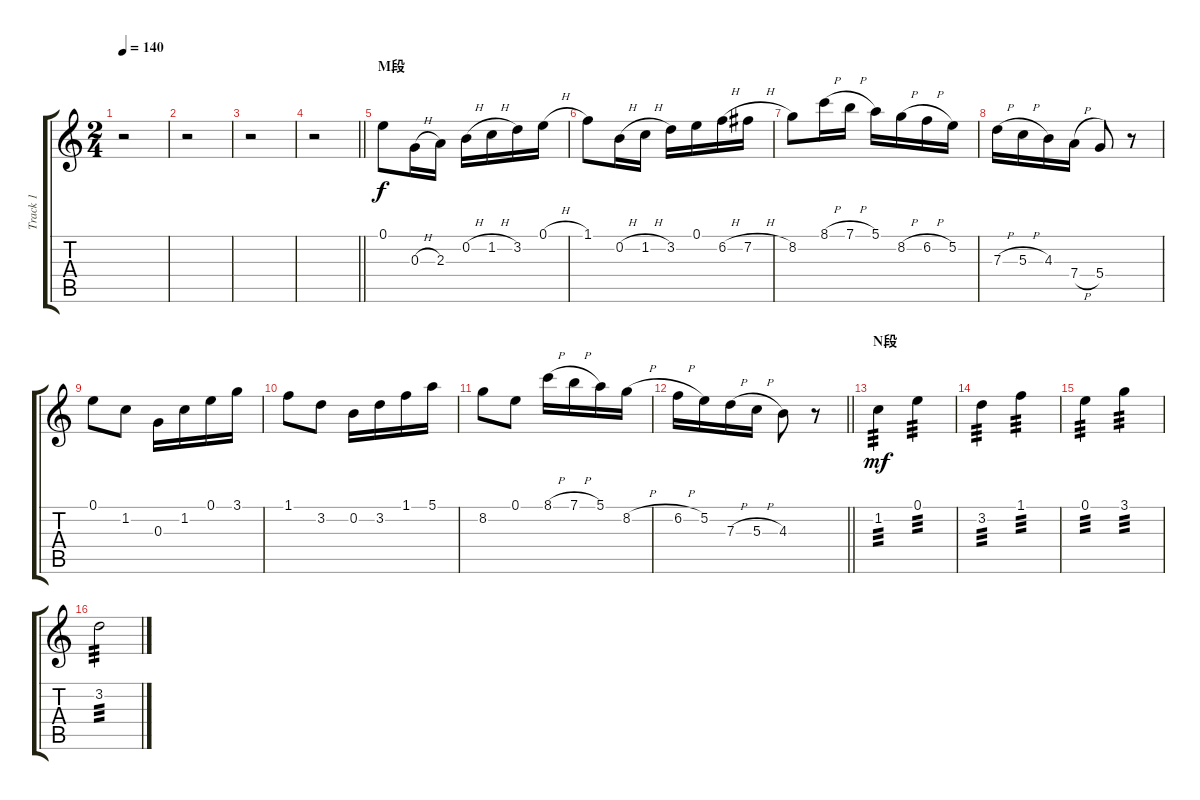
\track ("Track 1" "Track 1") {instrument acousticguitarsteel}
\staff {score tabs}
\tuning (E4 B3 G3 D3 A2 E2) {hide}
\ts (2 4)
\tempo 140
\clef g2
\ks c
r.2{dy ff} |
r.2 |
r.2 |
\barLineRight lightlight
r.2 |
\section ("" "M段")
0.1.8{dy f} 0.3{h}.16 2.3.16 0.2{h}.16 1.2{h}.16 3.2.16 0.1{h}.16 |
1.1.8 0.2{h}.16 1.2{h}.16 3.2.16 0.1.16 6.2{h}.16 7.2{h}.16 |
8.2.8 8.1{h}.16 7.1{h}.16 5.1.16 8.2{h}.16 6.2{h}.16 5.2.16 |
7.3{h}.16 5.3{h}.16 4.3.16 7.4{h}.16 5.4.8 r.8 |
0.1.8 1.2.8 0.3.16 1.2.16 0.1.16 3.1.16 |
1.1.8 3.2.8 0.2.16 3.2.16 1.1.16 5.1.16 |
8.2.8 0.1.8 8.1{h}.16 7.1{h}.16 5.1.16 8.2{h}.16 |
\barLineRight lightlight
6.2{h}.16 5.2.16 7.3{h}.16 5.3{h}.16 4.3.8 r.8 |
\section ("" "N段")
1.2.4{tp 3 dy mf} 0.1.4{tp 3} |
3.2.4{tp 3} 1.1.4{tp 3} |
0.1.4{tp 3} 3.1.4{tp 3} |
3.2.2{tp 3}
